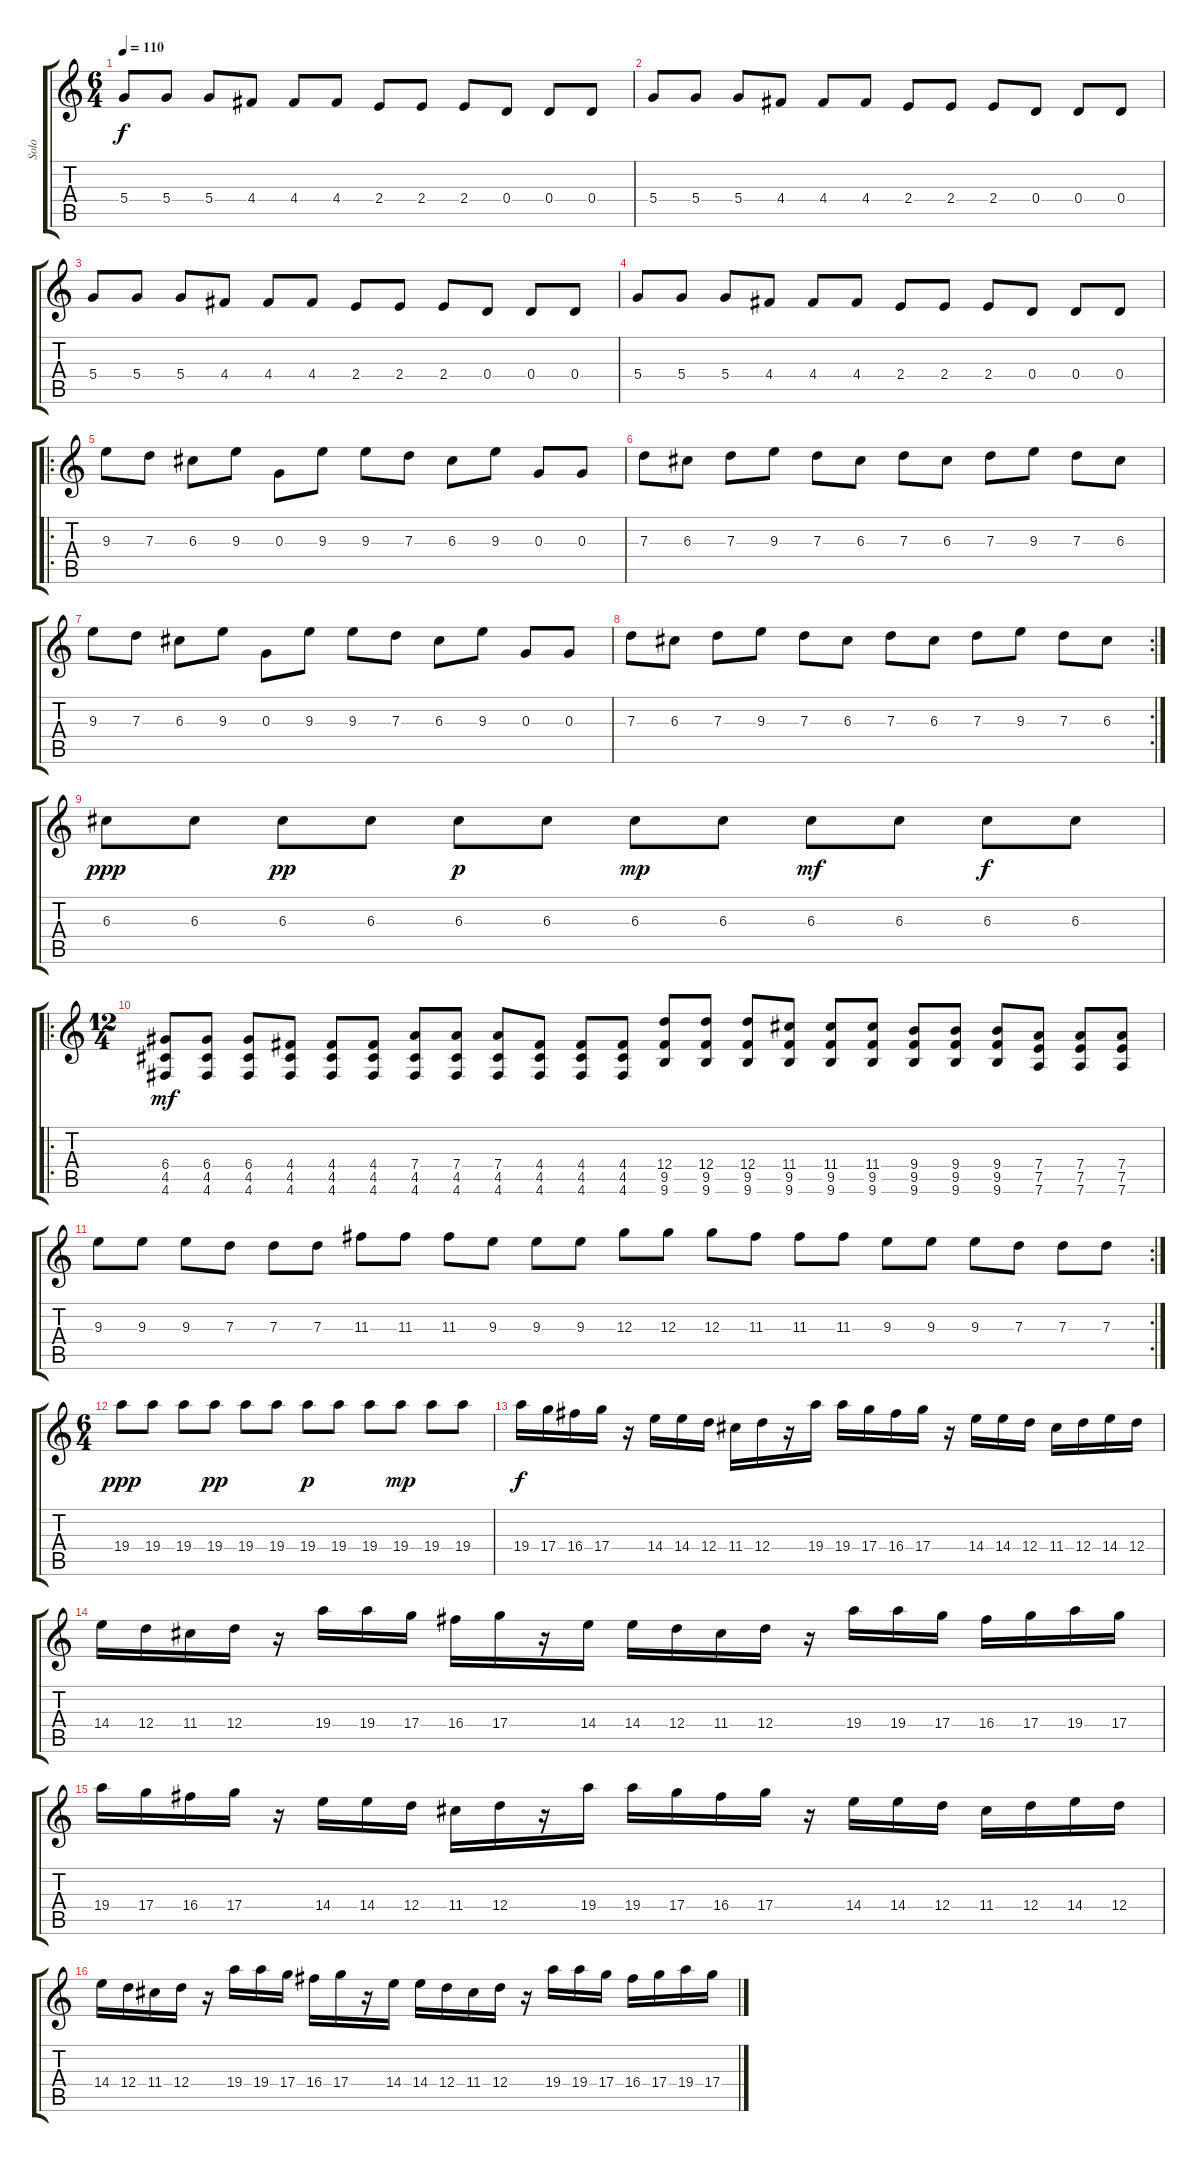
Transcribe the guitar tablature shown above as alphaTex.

\track ("Solo" "Solo") {instrument distortionguitar}
\staff {score tabs}
\tuning (E4 B3 G3 D3 A2 D2) {hide}
\ts (6 4)
\tempo 110
\clef g2
\ks c
5.4.8{dy f} 5.4.8 5.4.8 4.4.8 4.4.8 4.4.8 2.4.8 2.4.8 2.4.8 0.4.8 0.4.8 0.4.8 |
5.4.8 5.4.8 5.4.8 4.4.8 4.4.8 4.4.8 2.4.8 2.4.8 2.4.8 0.4.8 0.4.8 0.4.8 |
5.4.8 5.4.8 5.4.8 4.4.8 4.4.8 4.4.8 2.4.8 2.4.8 2.4.8 0.4.8 0.4.8 0.4.8 |
5.4.8 5.4.8 5.4.8 4.4.8 4.4.8 4.4.8 2.4.8 2.4.8 2.4.8 0.4.8 0.4.8 0.4.8 |
\ro
9.3.8 7.3.8 6.3.8 9.3.8 0.3.8 9.3.8 9.3.8 7.3.8 6.3.8 9.3.8 0.3.8 0.3.8 |
7.3.8 6.3.8 7.3.8 9.3.8 7.3.8 6.3.8 7.3.8 6.3.8 7.3.8 9.3.8 7.3.8 6.3.8 |
9.3.8 7.3.8 6.3.8 9.3.8 0.3.8 9.3.8 9.3.8 7.3.8 6.3.8 9.3.8 0.3.8 0.3.8 |
\rc 2
7.3.8 6.3.8 7.3.8 9.3.8 7.3.8 6.3.8 7.3.8 6.3.8 7.3.8 9.3.8 7.3.8 6.3.8 |
6.3.8{dy ppp} 6.3.8 6.3.8{dy pp} 6.3.8 6.3.8{dy p} 6.3.8 6.3.8{dy mp} 6.3.8 6.3.8{dy mf} 6.3.8 6.3.8{dy f} 6.3.8 |
\ro
\ts (12 4)
(6.4 4.5 4.6).8{dy mf} (6.4 4.5 4.6).8 (6.4 4.5 4.6).8 (4.4 4.5 4.6).8 (4.4 4.5 4.6).8 (4.4 4.5 4.6).8 (7.4 4.5 4.6).8 (7.4 4.5 4.6).8 (7.4 4.5 4.6).8 (4.4 4.5 4.6).8 (4.4 4.5 4.6).8 (4.4 4.5 4.6).8 (12.4 9.5 9.6).8 (12.4 9.5 9.6).8 (12.4 9.5 9.6).8 (11.4 9.5 9.6).8 (11.4 9.5 9.6).8 (11.4 9.5 9.6).8 (9.4 9.5 9.6).8 (9.4 9.5 9.6).8 (9.4 9.5 9.6).8 (7.4 7.5 7.6).8 (7.4 7.5 7.6).8 (7.4 7.5 7.6).8 |
\rc 2
9.3.8 9.3.8 9.3.8 7.3.8 7.3.8 7.3.8 11.3.8 11.3.8 11.3.8 9.3.8 9.3.8 9.3.8 12.3.8 12.3.8 12.3.8 11.3.8 11.3.8 11.3.8 9.3.8 9.3.8 9.3.8 7.3.8 7.3.8 7.3.8 |
\ts (6 4)
19.4.8{dy ppp} 19.4.8 19.4.8 19.4.8{dy pp} 19.4.8 19.4.8 19.4.8{dy p} 19.4.8 19.4.8 19.4.8{dy mp} 19.4.8 19.4.8 |
19.4.16{dy f} 17.4.16 16.4.16 17.4.16 r.16 14.4.16 14.4.16 12.4.16 11.4.16 12.4.16 r.16 19.4.16 19.4.16 17.4.16 16.4.16 17.4.16 r.16 14.4.16 14.4.16 12.4.16 11.4.16 12.4.16 14.4.16 12.4.16 |
14.4.16 12.4.16 11.4.16 12.4.16 r.16 19.4.16 19.4.16 17.4.16 16.4.16 17.4.16 r.16 14.4.16 14.4.16 12.4.16 11.4.16 12.4.16 r.16 19.4.16 19.4.16 17.4.16 16.4.16 17.4.16 19.4.16 17.4.16 |
19.4.16 17.4.16 16.4.16 17.4.16 r.16 14.4.16 14.4.16 12.4.16 11.4.16 12.4.16 r.16 19.4.16 19.4.16 17.4.16 16.4.16 17.4.16 r.16 14.4.16 14.4.16 12.4.16 11.4.16 12.4.16 14.4.16 12.4.16 |
14.4.16 12.4.16 11.4.16 12.4.16 r.16 19.4.16 19.4.16 17.4.16 16.4.16 17.4.16 r.16 14.4.16 14.4.16 12.4.16 11.4.16 12.4.16 r.16 19.4.16 19.4.16 17.4.16 16.4.16 17.4.16 19.4.16 17.4.16
